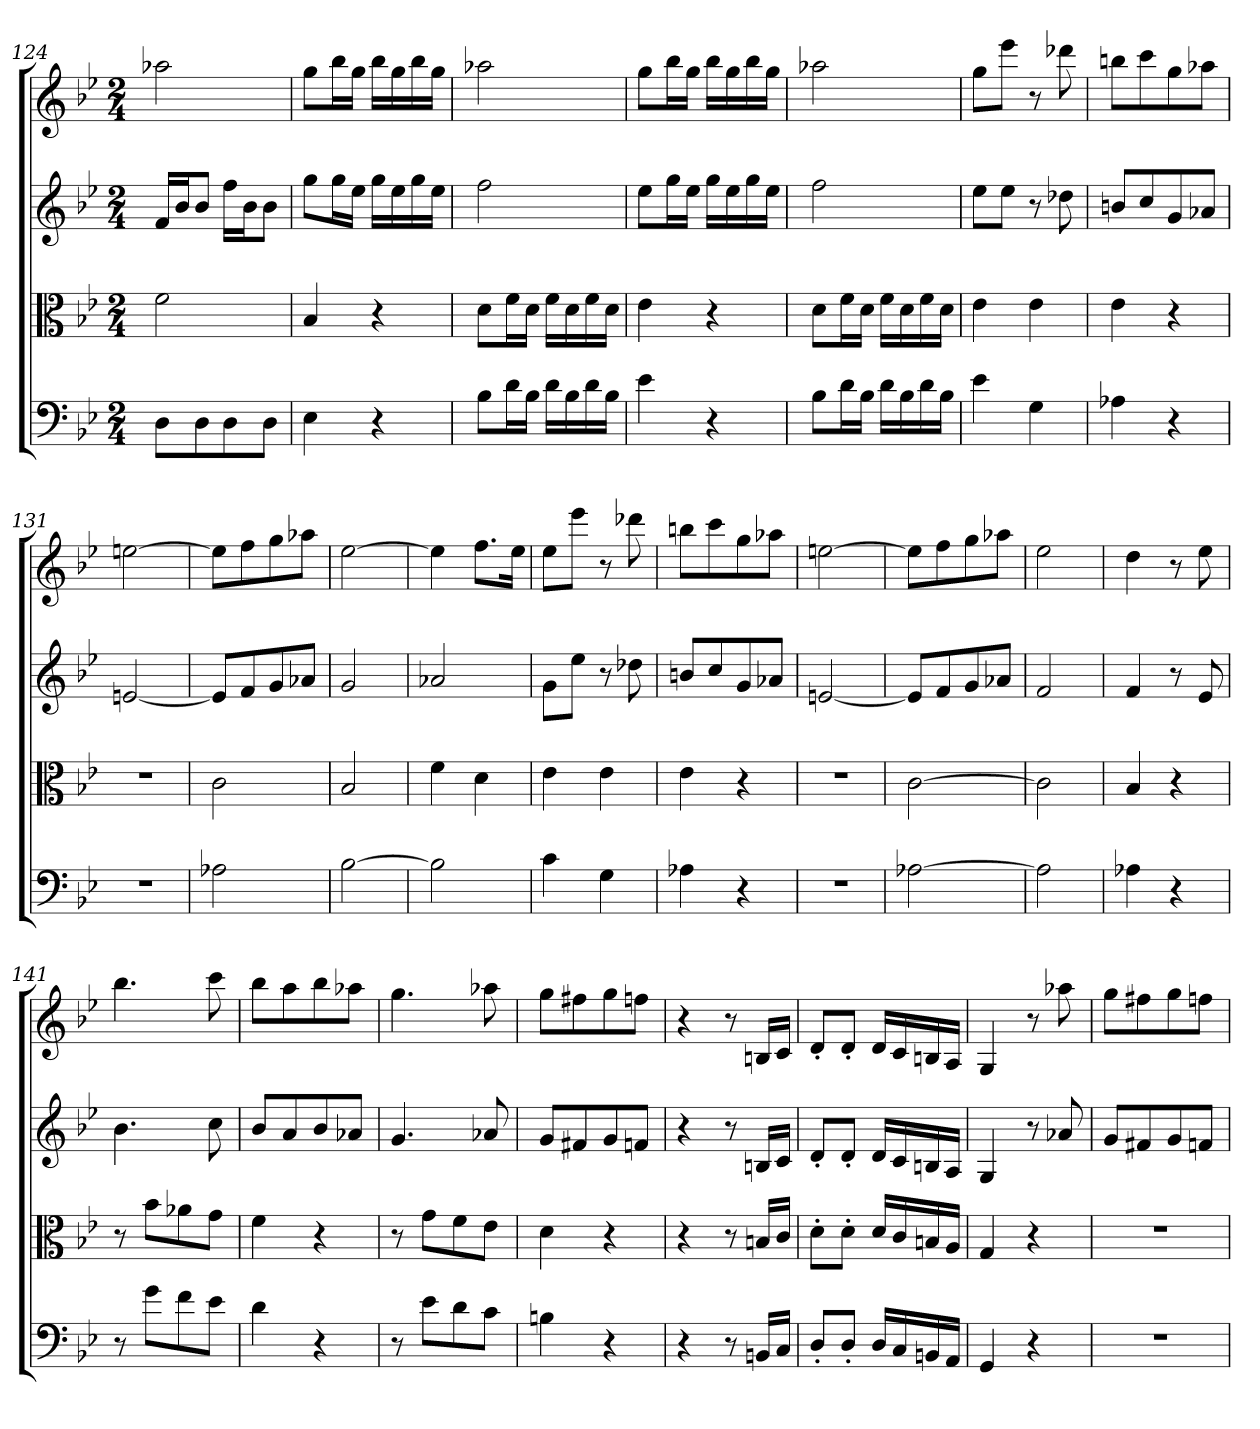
**kern	**kern	**kern	**kern
*part4	*part3	*part2	*part1
*staff4	*staff3	*staff2	*staff1
*clefF4	*clefC3	*clefG2	*clefG2
*k[b-e-]	*k[b-e-]	*k[b-e-]	*k[b-e-]
*g:	*g:	*g:	*g:
*M2/4	*M2/4	*M2/4	*M2/4
=124	=124	=124	=124
8D\L	2f\	16f/LL	2aa-X\
.	.	16b-/J	.
8D\	.	8b-/J	.
8D\	.	16ff\LL	.
.	.	16b-\J	.
8D\J	.	8b-\J	.
=125	=125	=125	=125
4E-\	4B-/	8gg\L	8gg\L
.	.	16gg\L	16bb-\L
.	.	16ee-\JJ	16gg\JJ
4r	4r	16gg\LL	16bb-\LL
.	.	16ee-\	16gg\
.	.	16gg\	16bb-\
.	.	16ee-\JJ	16gg\JJ
=126	=126	=126	=126
8B-\L	8d\L	2ff\	2aa-X\
16d\L	16f\L	.	.
16B-\JJ	16d\JJ	.	.
16d\LL	16f\LL	.	.
16B-\	16d\	.	.
16d\	16f\	.	.
16B-\JJ	16d\JJ	.	.
=127	=127	=127	=127
4e-\	4e-\	8ee-\L	8gg\L
.	.	16gg\L	16bb-\L
.	.	16ee-\JJ	16gg\JJ
4r	4r	16gg\LL	16bb-\LL
.	.	16ee-\	16gg\
.	.	16gg\	16bb-\
.	.	16ee-\JJ	16gg\JJ
=128	=128	=128	=128
8B-\L	8d\L	2ff\	2aa-X\
16d\L	16f\L	.	.
16B-\JJ	16d\JJ	.	.
16d\LL	16f\LL	.	.
16B-\	16d\	.	.
16d\	16f\	.	.
16B-\JJ	16d\JJ	.	.
=129	=129	=129	=129
4e-\	4e-\	8ee-\L	8gg\L
.	.	8ee-\J	8eee-\J
4G\	4e-\	8r	8r
.	.	8dd-X\	8ddd-X\
=130	=130	=130	=130
4A-X\	4e-\	8bn/L	8bbn\L
.	.	8cc/	8ccc\
4r	4r	8g/	8gg\
.	.	8a-X/J	8aa-X\J
=131	=131	=131	=131
2r	2r	[2en/	[2een\
=132	=132	=132	=132
2A-X\	2c\	8e/L]	8ee\L]
.	.	8f/	8ff\
.	.	8g/	8gg\
.	.	8a-X/J	8aa-X\J
=133	=133	=133	=133
[2B-\	2B-/	2g/	[2ee-\
=134	=134	=134	=134
2B-\]	4f\	2a-X/	4ee-\]
.	4d\	.	8.ff\L
.	.	.	16ee-\Jk
=135	=135	=135	=135
4c\	4e-\	8g\L	8ee-\L
.	.	8ee-\J	8eee-\J
4G\	4e-\	8r	8r
.	.	8dd-X\	8ddd-X\
=136	=136	=136	=136
4A-X\	4e-\	8bn/L	8bbn\L
.	.	8cc/	8ccc\
4r	4r	8g/	8gg\
.	.	8a-X/J	8aa-X\J
=137	=137	=137	=137
2r	2r	[2en/	[2een\
=138	=138	=138	=138
[2A-X\	[2c\	8e/L]	8ee\L]
.	.	8f/	8ff\
.	.	8g/	8gg\
.	.	8a-X/J	8aa-X\J
=139	=139	=139	=139
2A-\]	2c\]	2f/	2ee-\
=140	=140	=140	=140
4A-X\	4B-/	4f/	4dd\
4r	4r	8r	8r
.	.	8e-/	8ee-\
=141	=141	=141	=141
8r	8r	4.b-\	4.bb-\
8g\L	8b-\L	.	.
8f\	8a-X\	.	.
8e-\J	8g\J	8cc\	8ccc\
=142	=142	=142	=142
4d\	4f\	8b-/L	8bb-\L
.	.	8a/	8aa\
4r	4r	8b-/	8bb-\
.	.	8a-X/J	8aa-X\J
=143	=143	=143	=143
8r	8r	4.g/	4.gg\
8e-\L	8g\L	.	.
8d\	8f\	.	.
8c\J	8e-\J	8a-X/	8aa-X\
=144	=144	=144	=144
4Bn\	4d\	8g/L	8gg\L
.	.	8f#X/	8ff#X\
4r	4r	8g/	8gg\
.	.	8fn/J	8ffn\J
=145	=145	=145	=145
4r	4r	4r	4r
8r	8r	8r	8r
16BBn/LL	16Bn/LL	16Bn/LL	16Bn/LL
16C/JJ	16c/JJ	16c/JJ	16c/JJ
=146	=146	=146	=146
8D'/L	8d'\L	8d'/L	8d'/L
8D'/J	8d'\J	8d'/J	8d'/J
16D/LL	16d/LL	16d/LL	16d/LL
16C/	16c/	16c/	16c/
16BBn/	16Bn/	16Bn/	16Bn/
16AA/JJ	16A/JJ	16A/JJ	16A/JJ
=147	=147	=147	=147
4GG/	4G/	4G/	4G/
4r	4r	8r	8r
.	.	8a-X/	8aa-X\
=148	=148	=148	=148
2r	2r	8g/L	8gg\L
.	.	8f#X/	8ff#X\
.	.	8g/	8gg\
.	.	8fn/J	8ffn\J
=	=	=	=
*-	*-	*-	*-
